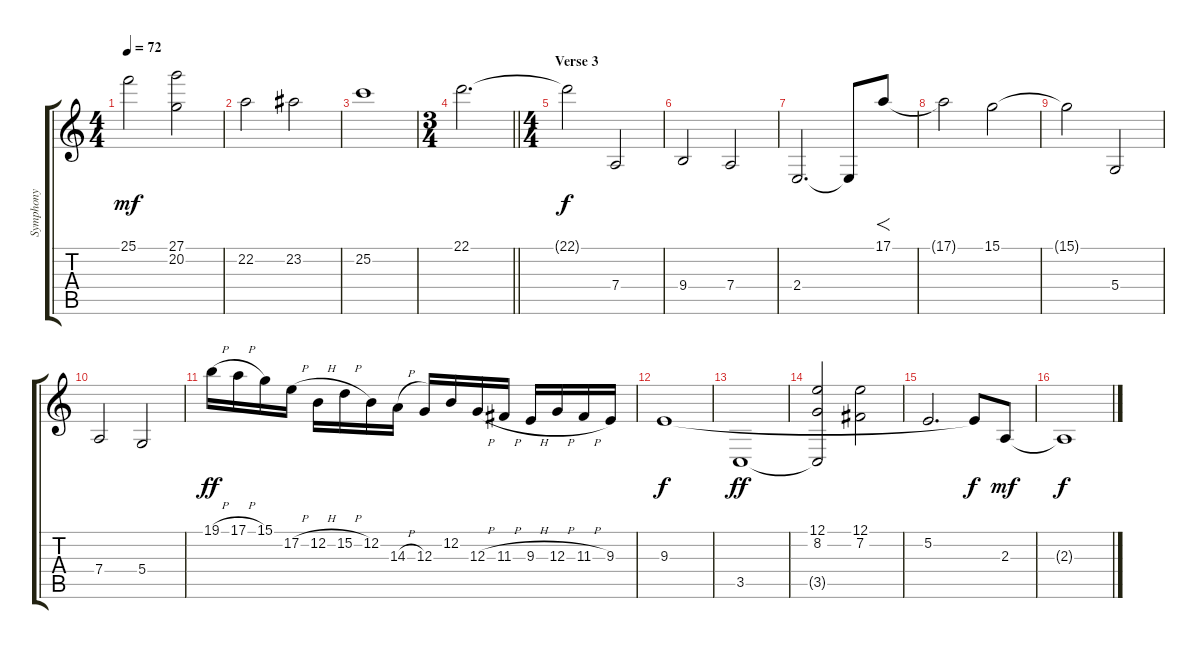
\track ("Symphony" "Symphony") {instrument stringensemble1}
\staff {score tabs}
\tuning (E4 B3 G3 D3 A2 E2) {hide}
\ts (4 4)
\tempo 72
\clef g2
\ks c
25.1.2{dy mf} (27.1 20.2).2 |
22.2.2 23.2.2 |
25.2.1 |
\ts (3 4)
\barLineRight lightlight
22.1.2{d volume 0} |
\ts (4 4)
\section ("" "Verse 3")
22.1{t}.2{dy f} 7.4.2{volume 13} |
9.4.2 7.4.2 |
2.4.2{d} 2.4{t}.8 17.1.8{f} |
17.1{t}.2 15.1.2 |
15.1{t}.2{volume 0} 5.4.2{volume 13} |
7.4.2{volume 13} 5.4.2 |
19.1{h}.16{dy ff} 17.1{h}.16 15.1.16 17.2{h}.16 12.2{h}.16 15.2{h}.16 12.2.16 14.3{h}.16 12.3.16 12.2.16 12.3{h}.16 11.3{h}.16 9.3{h}.16 12.3{h}.16 11.3{h}.16 9.3.16 |
9.3.1{dy f} |
3.5.1{dy ff} |
(12.1 8.2 3.5{t}).2 (12.1 7.2).2 |
5.2.2{d} 9.3{t}.8{dy f} 2.3.8{dy mf} |
2.3{t}.1{dy f}
